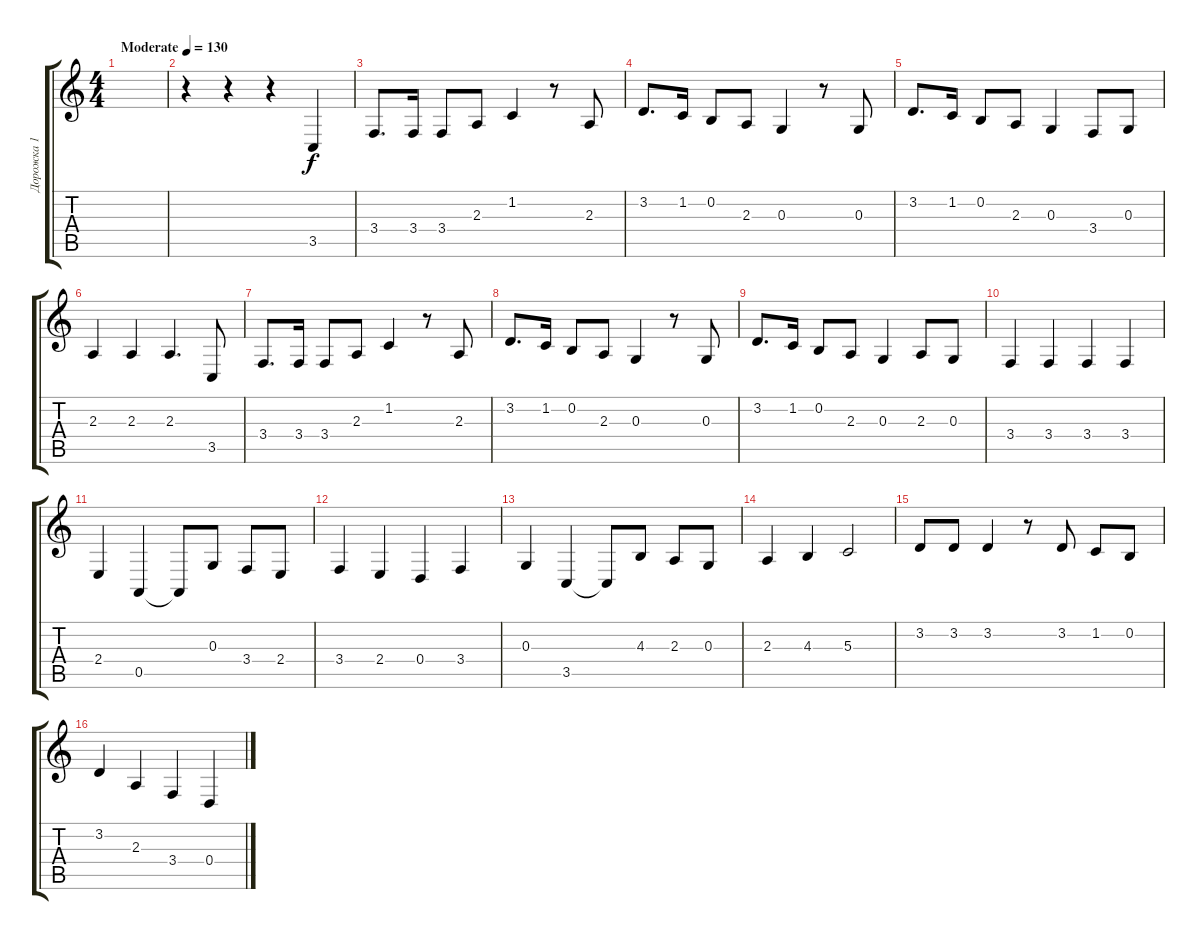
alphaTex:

\track ("Дорожка 1" "Дорожка 1") {instrument acousticgrandpiano}
\staff {score tabs}
\tuning (E4 B3 G3 D3 A2 E2) {hide}
\ts (4 4)
\tempo (130 "Moderate")
\clef g2
\ks c
|
r.4 r.4 r.4 3.5.4 |
3.4.8{d} 3.4.16 3.4.8 2.3.8 1.2.4 r.8 2.3.8 |
3.2.8{d} 1.2.16 0.2.8 2.3.8 0.3.4 r.8 0.3.8 |
3.2.8{d} 1.2.16 0.2.8 2.3.8 0.3.4 3.4.8 0.3.8 |
2.3.4 2.3.4 2.3.4{d} 3.5.8 |
3.4.8{d} 3.4.16 3.4.8 2.3.8 1.2.4 r.8 2.3.8 |
3.2.8{d} 1.2.16 0.2.8 2.3.8 0.3.4 r.8 0.3.8 |
3.2.8{d} 1.2.16 0.2.8 2.3.8 0.3.4 2.3.8 0.3.8 |
3.4.4 3.4.4 3.4.4 3.4.4 |
2.4.4 0.5.4 0.5{t}.8 0.3.8 3.4.8 2.4.8 |
3.4.4 2.4.4 0.4.4 3.4.4 |
0.3.4 3.5.4 3.5{t}.8 4.3.8 2.3.8 0.3.8 |
2.3.4 4.3.4 5.3.2 |
3.2.8 3.2.8 3.2.4 r.8 3.2.8 1.2.8 0.2.8 |
3.2.4 2.3.4 3.4.4 0.4.4
